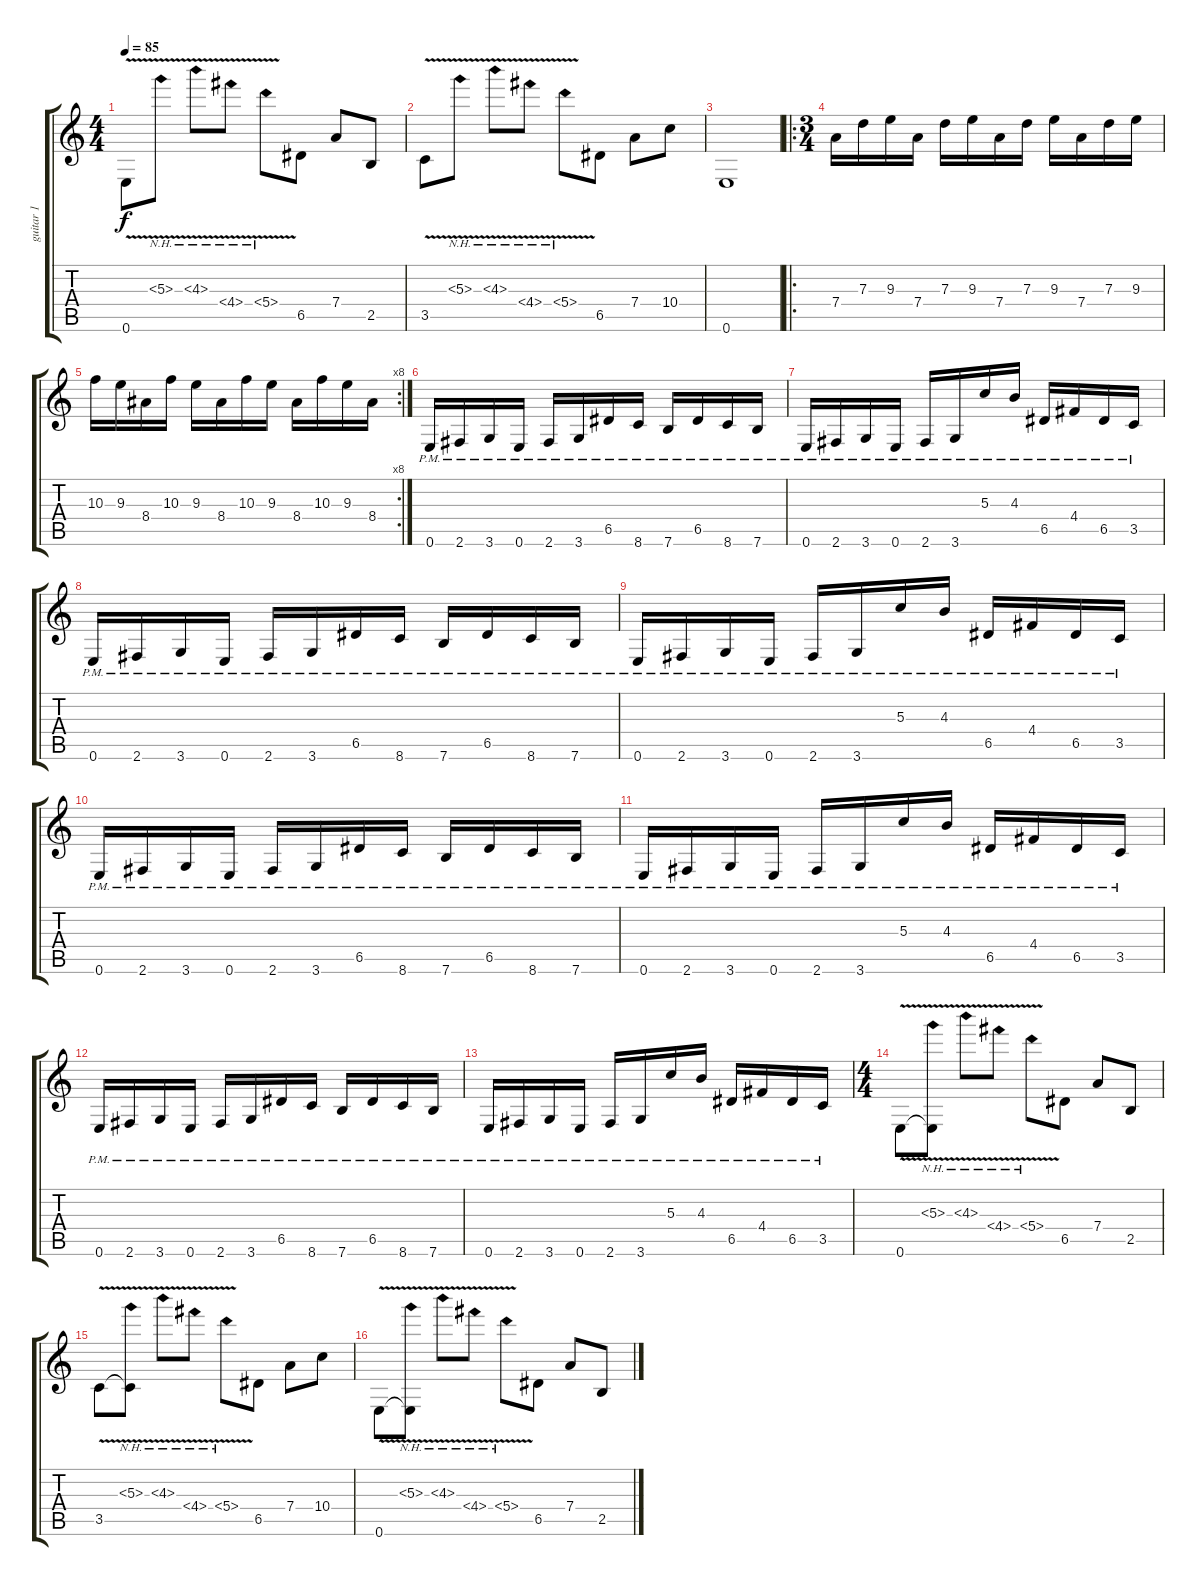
\track ("guitar 1" "guitar 1") {instrument distortionguitar}
\staff {score tabs}
\tuning (E4 B3 G3 D3 A2 E2) {hide}
\ts (4 4)
\tempo 85
\clef g2
\ks c
0.6{v}.8{dy f} 5.3{nh v}.8 4.3{nh v}.8 4.4{nh v}.8 5.4{nh v}.8 6.5.8 7.4.8 2.5.8 |
3.5{v}.8 5.3{nh v}.8 4.3{nh v}.8 4.4{nh v}.8 5.4{nh v}.8 6.5.8 7.4.8 10.4.8 |
0.6.1 |
\ro
\ts (3 4)
7.4.16 7.3.16 9.3.16 7.4.16 7.3.16 9.3.16 7.4.16 7.3.16 9.3.16 7.4.16 7.3.16 9.3.16 |
\rc 8
10.3.16 9.3.16 8.4.16 10.3.16 9.3.16 8.4.16 10.3.16 9.3.16 8.4.16 10.3.16 9.3.16 8.4.16 |
0.6{pm}.16 2.6{pm}.16 3.6{pm}.16 0.6{pm}.16 2.6{pm}.16 3.6{pm}.16 6.5{pm}.16 8.6{pm}.16 7.6{pm}.16 6.5{pm}.16 8.6{pm}.16 7.6{pm}.16 |
0.6{pm}.16 2.6{pm}.16 3.6{pm}.16 0.6{pm}.16 2.6{pm}.16 3.6{pm}.16 5.3{pm}.16 4.3{pm}.16 6.5{pm}.16 4.4{pm}.16 6.5{pm}.16 3.5{pm}.16 |
0.6{pm}.16 2.6{pm}.16 3.6{pm}.16 0.6{pm}.16 2.6{pm}.16 3.6{pm}.16 6.5{pm}.16 8.6{pm}.16 7.6{pm}.16 6.5{pm}.16 8.6{pm}.16 7.6{pm}.16 |
0.6{pm}.16 2.6{pm}.16 3.6{pm}.16 0.6{pm}.16 2.6{pm}.16 3.6{pm}.16 5.3{pm}.16 4.3{pm}.16 6.5{pm}.16 4.4{pm}.16 6.5{pm}.16 3.5{pm}.16 |
0.6{pm}.16 2.6{pm}.16 3.6{pm}.16 0.6{pm}.16 2.6{pm}.16 3.6{pm}.16 6.5{pm}.16 8.6{pm}.16 7.6{pm}.16 6.5{pm}.16 8.6{pm}.16 7.6{pm}.16 |
0.6{pm}.16 2.6{pm}.16 3.6{pm}.16 0.6{pm}.16 2.6{pm}.16 3.6{pm}.16 5.3{pm}.16 4.3{pm}.16 6.5{pm}.16 4.4{pm}.16 6.5{pm}.16 3.5{pm}.16 |
0.6{pm}.16 2.6{pm}.16 3.6{pm}.16 0.6{pm}.16 2.6{pm}.16 3.6{pm}.16 6.5{pm}.16 8.6{pm}.16 7.6{pm}.16 6.5{pm}.16 8.6{pm}.16 7.6{pm}.16 |
0.6{pm}.16 2.6{pm}.16 3.6{pm}.16 0.6{pm}.16 2.6{pm}.16 3.6{pm}.16 5.3{pm}.16 4.3{pm}.16 6.5{pm}.16 4.4{pm}.16 6.5{pm}.16 3.5{pm}.16 |
\ts (4 4)
0.6{v}.8 (5.3{nh v} 0.6{t}).8 4.3{nh v}.8 4.4{nh v}.8 5.4{nh v}.8 6.5.8 7.4.8 2.5.8 |
3.5{v}.8 (5.3{nh v} 3.5{t}).8 4.3{nh v}.8 4.4{nh v}.8 5.4{nh v}.8 6.5.8 7.4.8 10.4.8 |
0.6{v}.8 (5.3{nh v} 0.6{t}).8 4.3{nh v}.8 4.4{nh v}.8 5.4{nh v}.8 6.5.8 7.4.8 2.5.8
